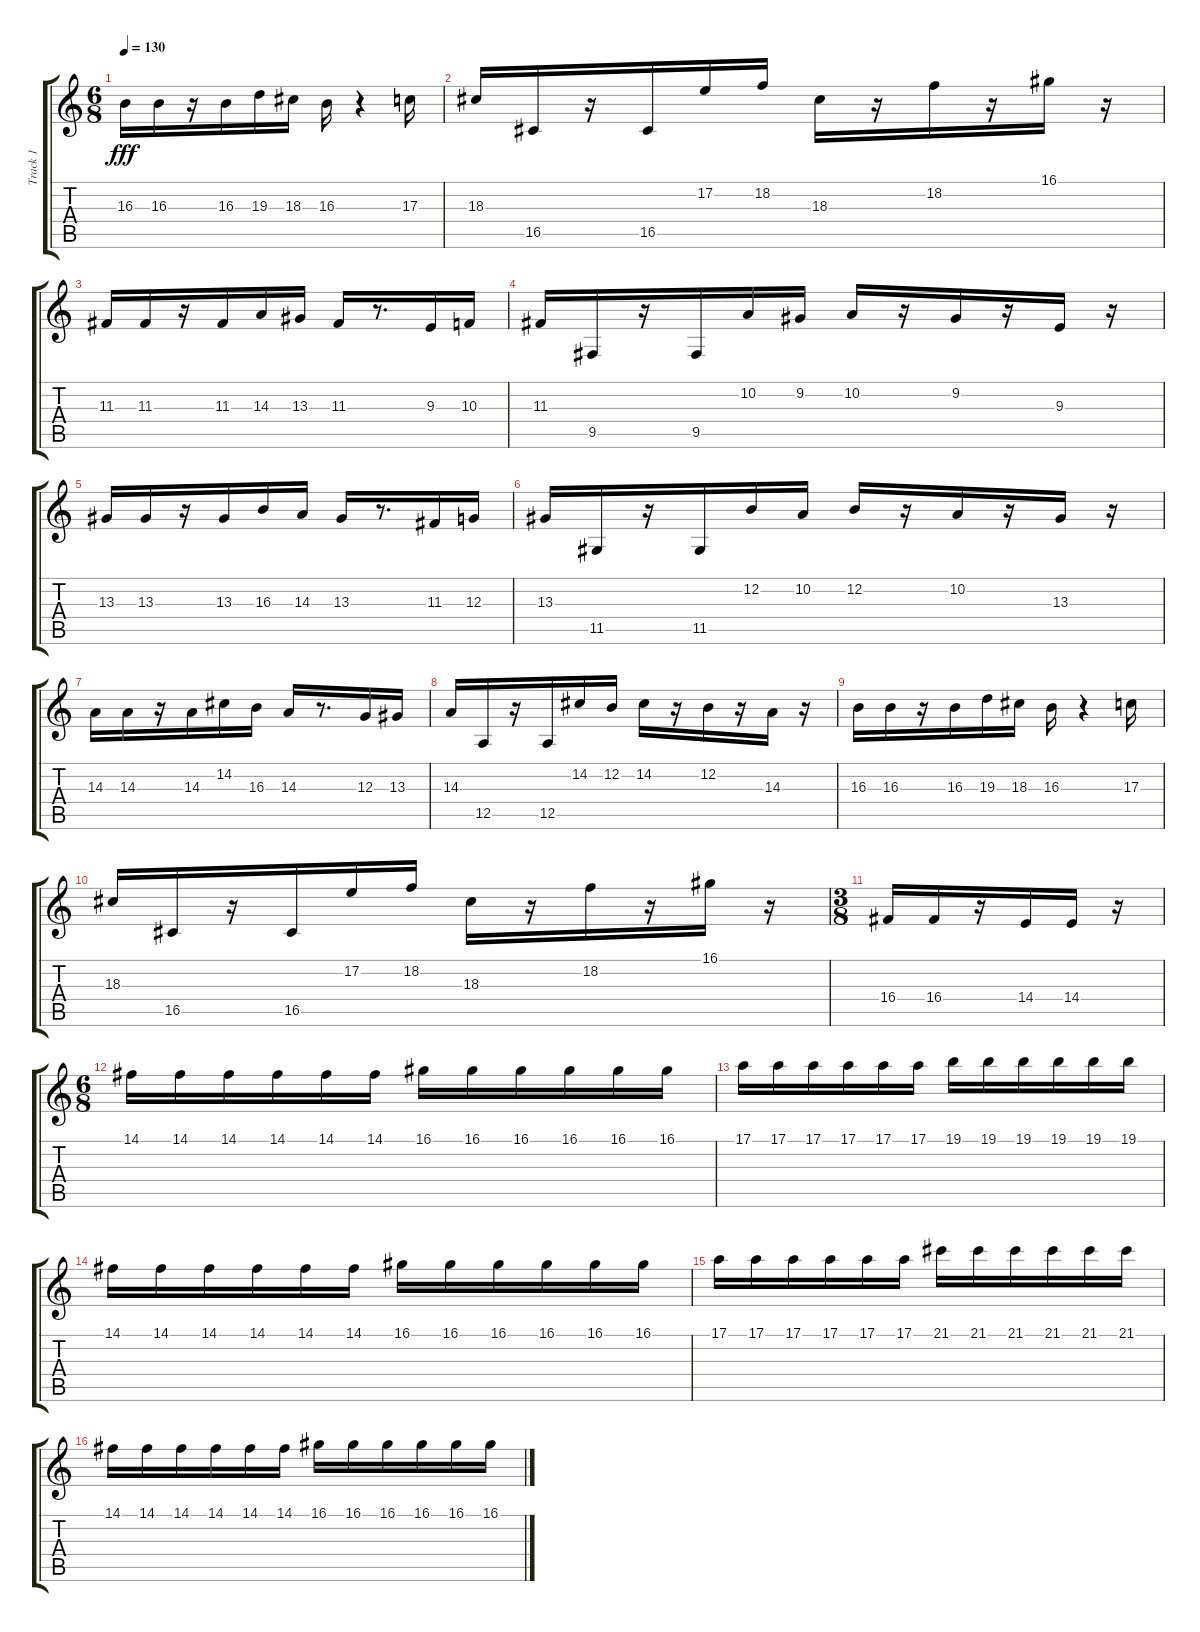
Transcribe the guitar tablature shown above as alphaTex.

\track ("Track 1" "Track 1") {instrument lead2sawtooth}
\staff {score tabs}
\tuning (E4 B3 G3 D3 A2 E2) {hide}
\ts (6 8)
\tempo 130
\clef g2
\ks c
16.3.16{dy fff} 16.3.16 r.16 16.3.16 19.3.16 18.3.16 16.3.16 r.4 17.3.16 |
18.3.16 16.5.16 r.16 16.5.16 17.2.16 18.2.16 18.3.16 r.16 18.2.16 r.16 16.1.16 r.16 |
11.3.16 11.3.16 r.16 11.3.16 14.3.16 13.3.16 11.3.16 r.8{d} 9.3.16 10.3.16 |
11.3.16 9.5.16 r.16 9.5.16 10.2.16 9.2.16 10.2.16 r.16 9.2.16 r.16 9.3.16 r.16 |
13.3.16 13.3.16 r.16 13.3.16 16.3.16 14.3.16 13.3.16 r.8{d} 11.3.16 12.3.16 |
13.3.16 11.5.16 r.16 11.5.16 12.2.16 10.2.16 12.2.16 r.16 10.2.16 r.16 13.3.16 r.16 |
14.3.16 14.3.16 r.16 14.3.16 14.2.16 16.3.16 14.3.16 r.8{d} 12.3.16 13.3.16 |
14.3.16 12.5.16 r.16 12.5.16 14.2.16 12.2.16 14.2.16 r.16 12.2.16 r.16 14.3.16 r.16 |
16.3.16 16.3.16 r.16 16.3.16 19.3.16 18.3.16 16.3.16 r.4 17.3.16 |
18.3.16 16.5.16 r.16 16.5.16 17.2.16 18.2.16 18.3.16 r.16 18.2.16 r.16 16.1.16 r.16 |
\ts (3 8)
16.4.16 16.4.16 r.16 14.4.16 14.4.16 r.16 |
\ts (6 8)
14.1.16 14.1.16 14.1.16 14.1.16 14.1.16 14.1.16 16.1.16 16.1.16 16.1.16 16.1.16 16.1.16 16.1.16 |
17.1.16 17.1.16 17.1.16 17.1.16 17.1.16 17.1.16 19.1.16 19.1.16 19.1.16 19.1.16 19.1.16 19.1.16 |
14.1.16 14.1.16 14.1.16 14.1.16 14.1.16 14.1.16 16.1.16 16.1.16 16.1.16 16.1.16 16.1.16 16.1.16 |
17.1.16 17.1.16 17.1.16 17.1.16 17.1.16 17.1.16 21.1.16 21.1.16 21.1.16 21.1.16 21.1.16 21.1.16 |
14.1.16 14.1.16 14.1.16 14.1.16 14.1.16 14.1.16 16.1.16 16.1.16 16.1.16 16.1.16 16.1.16 16.1.16
